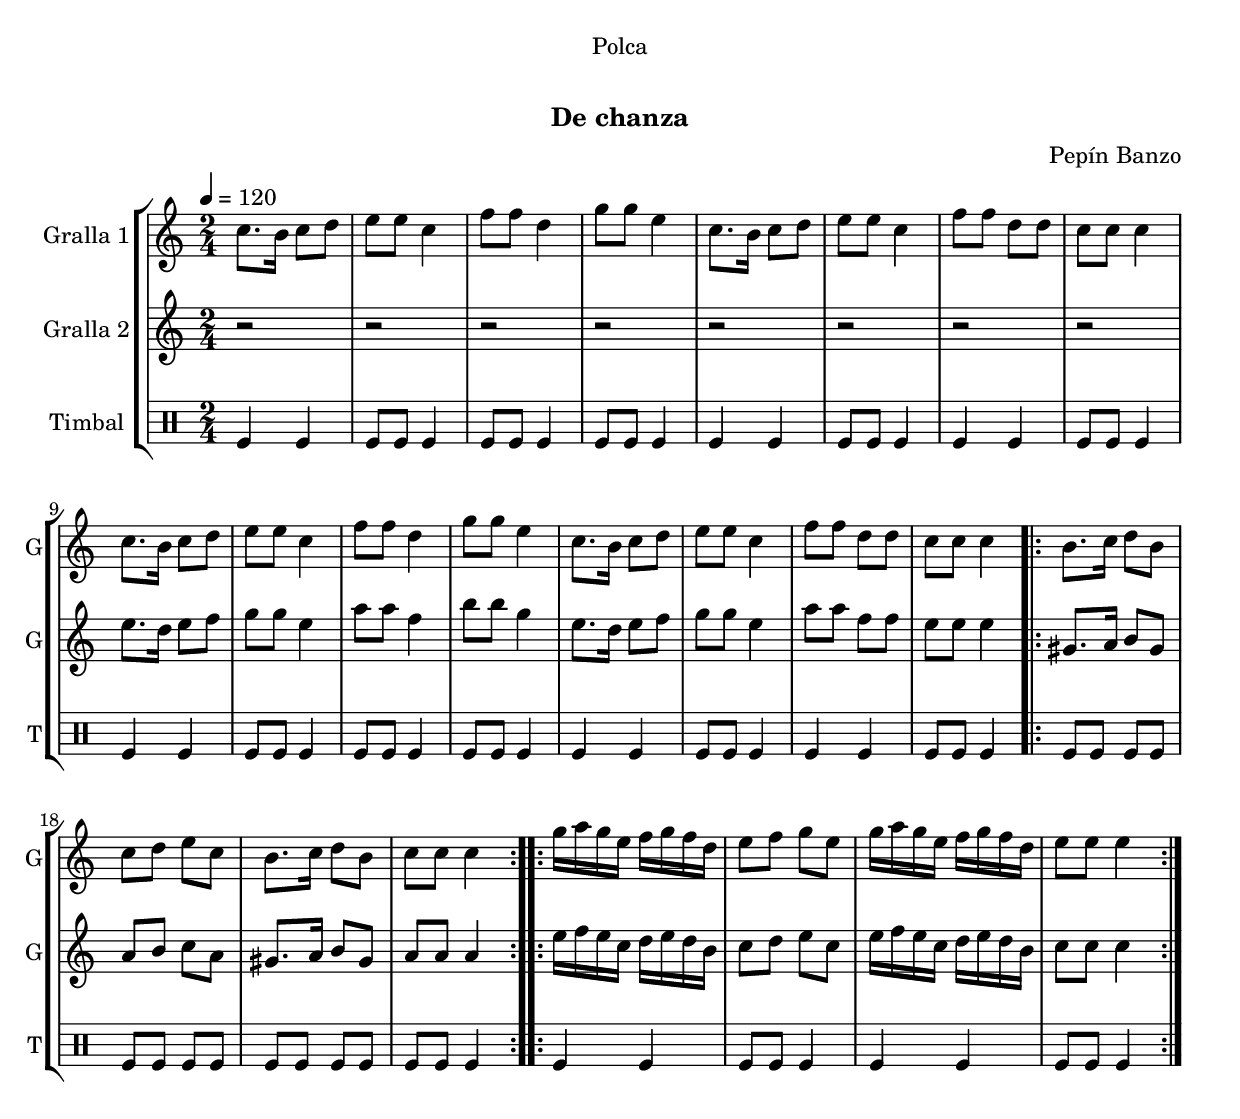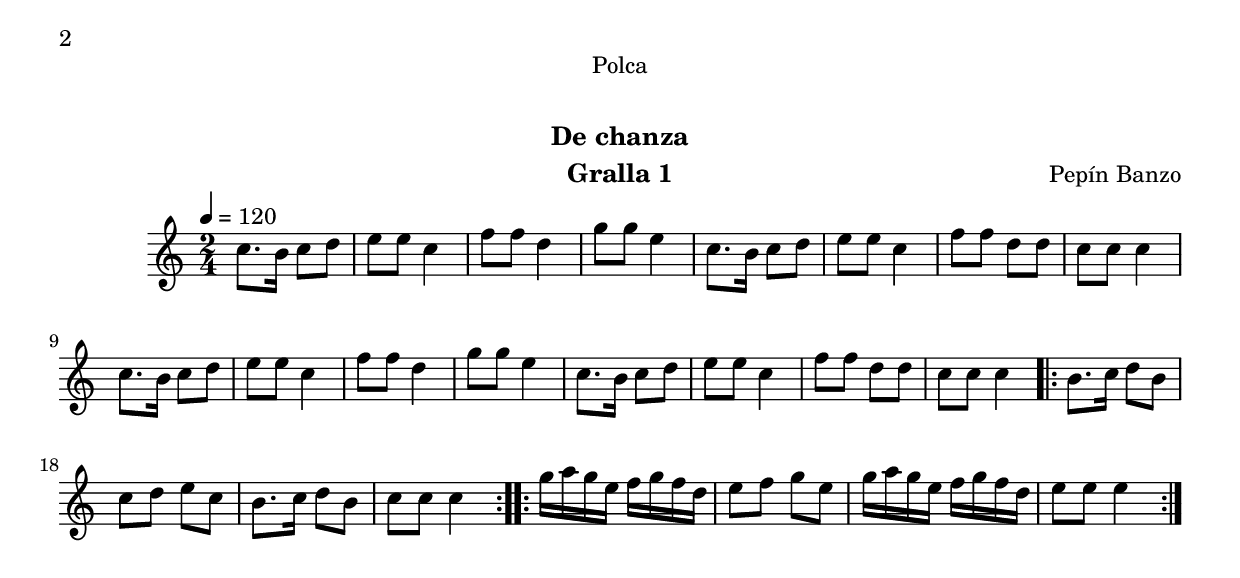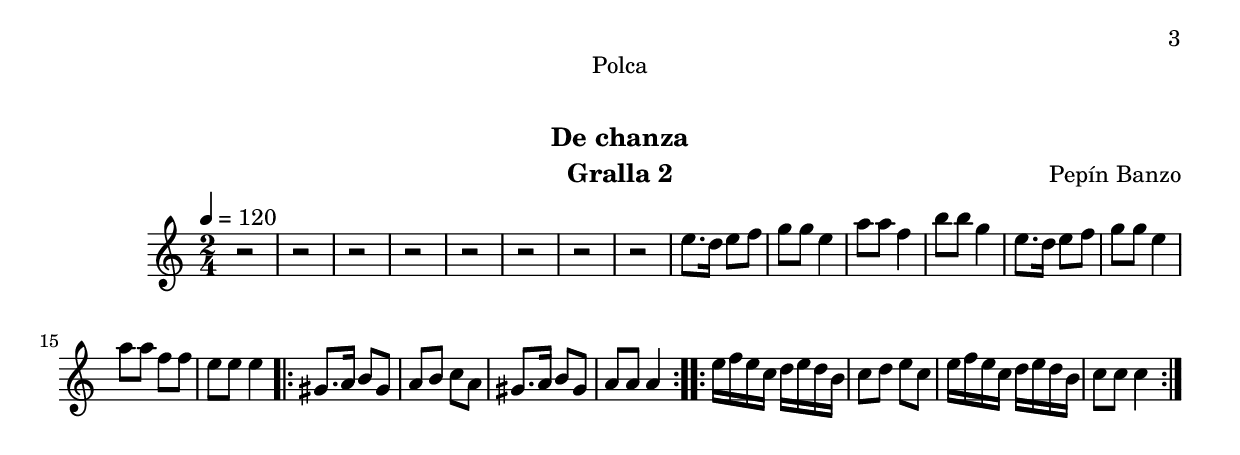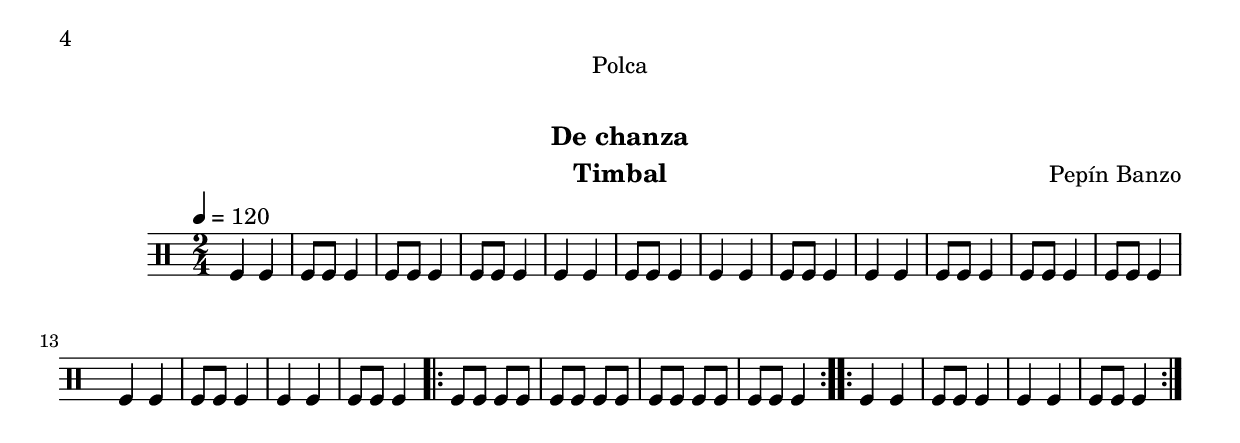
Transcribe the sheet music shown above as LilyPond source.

\version "2.22.1"

\header {
  dedication="Polca"
  title="  "
  subtitle="De chanza"
  subsubtitle=""
  poet=""
  meter=""
  piece=""
  composer="Pepín Banzo"
  arranger=""
  opus=""
  instrument=""
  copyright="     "
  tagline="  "
}

liniaroAa =
\relative c''
{
  \tempo 4=120
  \clef treble
  \key c \major
  \time 2/4
  c8. b16 c8 d  |
  e8 e c4  |
  f8 f d4  |
  g8 g e4  |
  %05
  c8. b16 c8 d  |
  e8 e c4  |
  f8 f d d  |
  c8 c c4  |
  c8. b16 c8 d  |
  %10
  e8 e c4  |
  f8 f d4  |
  g8 g e4  |
  c8. b16 c8 d  |
  e8 e c4  |
  %15
  f8 f d d  |
  c8 c c4  |
  \repeat volta 2 { b8. c16 d8 b  |
  c8 d e c  |
  b8. c16 d8 b  |
  %20
  c8 c c4  | }
  \repeat volta 2 { g'16 a g e f g f d  |
  e8 f g e  |
  g16 a g e f g f d  |
  e8 e e4  | }
}

liniaroAb =
\relative e''
{
  \tempo 4=120
  \clef treble
  \key c \major
  \time 2/4
  r2  |
  r2  |
  r2  |
  r2  |
  %05
  r2  |
  r2  |
  r2  |
  r2  |
  e8. d16 e8 f  |
  %10
  g8 g e4  |
  a8 a f4  |
  b8 b g4  |
  e8. d16 e8 f  |
  g8 g e4  |
  %15
  a8 a f f  |
  e8 e e4  |
  \repeat volta 2 { gis,8. a16 b8 gis  |
  a8 b c a  |
  gis8. a16 b8 gis  |
  %20
  a8 a a4  | }
  \repeat volta 2 { e'16 f e c d e d b  |
  c8 d e c  |
  e16 f e c d e d b  |
  c8 c c4  | }
}

liniaroAc =
\drummode
{
  \tempo 4=120
  \time 2/4
  tomfl4 tomfl  |
  tomfl8 tomfl tomfl4  |
  tomfl8 tomfl tomfl4  |
  tomfl8 tomfl tomfl4  |
  %05
  tomfl4 tomfl  |
  tomfl8 tomfl tomfl4  |
  tomfl4 tomfl  |
  tomfl8 tomfl tomfl4  |
  tomfl4 tomfl  |
  %10
  tomfl8 tomfl tomfl4  |
  tomfl8 tomfl tomfl4  |
  tomfl8 tomfl tomfl4  |
  tomfl4 tomfl  |
  tomfl8 tomfl tomfl4  |
  %15
  tomfl4 tomfl  |
  tomfl8 tomfl tomfl4  |
  \repeat volta 2 { tomfl8 tomfl tomfl tomfl  |
  tomfl8 tomfl tomfl tomfl  |
  tomfl8 tomfl tomfl tomfl  |
  %20
  tomfl8 tomfl tomfl4  | }
  \repeat volta 2 { tomfl4 tomfl  |
  tomfl8 tomfl tomfl4  |
  tomfl4 tomfl  |
  tomfl8 tomfl tomfl4  | }
}

\bookpart {
  \score {
    \new StaffGroup {
      \override Score.RehearsalMark #'self-alignment-X = #LEFT
      <<
        \new Staff \with {instrumentName = #"Gralla 1" shortInstrumentName = #"G"} \liniaroAa
        \new Staff \with {instrumentName = #"Gralla 2" shortInstrumentName = #"G"} \liniaroAb
        \new DrumStaff \with {instrumentName = #"Timbal" shortInstrumentName = #"T"} \liniaroAc
      >>
    }
    \layout {}
  }
  \score { \unfoldRepeats
    \new StaffGroup {
      \override Score.RehearsalMark #'self-alignment-X = #LEFT
      <<
        \new Staff \with {instrumentName = #"Gralla 1" shortInstrumentName = #"G"} \liniaroAa
        \new Staff \with {instrumentName = #"Gralla 2" shortInstrumentName = #"G"} \liniaroAb
        \new DrumStaff \with {instrumentName = #"Timbal" shortInstrumentName = #"T"} \liniaroAc
      >>
    }
    \midi {}
  }
}

\bookpart {
  \header {instrument="Gralla 1"}
  \score {
    \new StaffGroup {
      \override Score.RehearsalMark #'self-alignment-X = #LEFT
      <<
        \new Staff \liniaroAa
      >>
    }
    \layout {}
  }
  \score { \unfoldRepeats
    \new StaffGroup {
      \override Score.RehearsalMark #'self-alignment-X = #LEFT
      <<
        \new Staff \liniaroAa
      >>
    }
    \midi {}
  }
}

\bookpart {
  \header {instrument="Gralla 2"}
  \score {
    \new StaffGroup {
      \override Score.RehearsalMark #'self-alignment-X = #LEFT
      <<
        \new Staff \liniaroAb
      >>
    }
    \layout {}
  }
  \score { \unfoldRepeats
    \new StaffGroup {
      \override Score.RehearsalMark #'self-alignment-X = #LEFT
      <<
        \new Staff \liniaroAb
      >>
    }
    \midi {}
  }
}

\bookpart {
  \header {instrument="Timbal"}
  \score {
    \new StaffGroup {
      \override Score.RehearsalMark #'self-alignment-X = #LEFT
      <<
        \new DrumStaff \liniaroAc
      >>
    }
    \layout {}
  }
  \score { \unfoldRepeats
    \new StaffGroup {
      \override Score.RehearsalMark #'self-alignment-X = #LEFT
      <<
        \new DrumStaff \liniaroAc
      >>
    }
    \midi {}
  }
}

